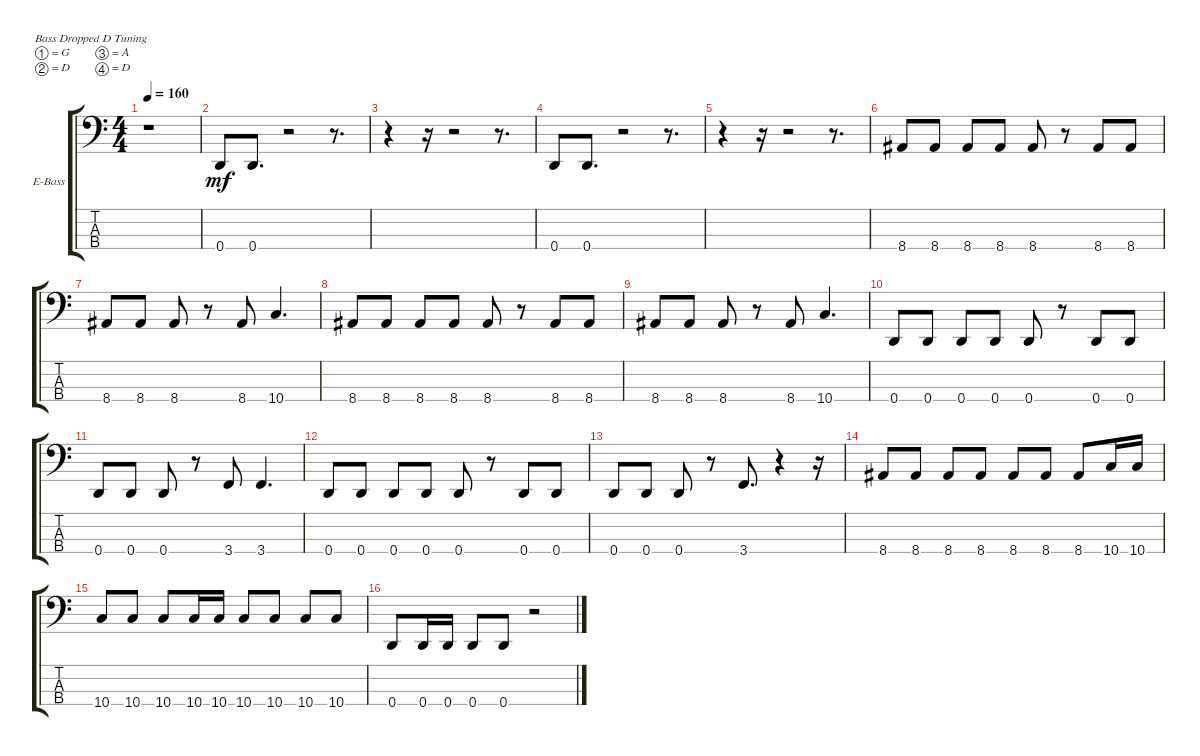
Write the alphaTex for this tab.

\bracketExtendMode groupsimilarinstruments
\firstSystemTrackNameOrientation horizontal
\otherSystemsTrackNameOrientation horizontal
\track ("Bass" "E-Bass") {instrument electricbassfinger}
\staff {score tabs}
\tuning (G2 D2 A1 D1)
\ts (4 4)
\tempo 160
\clef f4
\ks c
r.1{dy mf instrument electricbassfinger} |
0.4.8 0.4.8{d} r.2 r.8{d} |
r.4 r.16 r.2 r.8{d} |
0.4.8 0.4.8{d} r.2 r.8{d} |
r.4 r.16 r.2 r.8{d} |
8.4.8 8.4.8 8.4.8 8.4.8 8.4.8 r.8 8.4.8 8.4.8 |
8.4.8 8.4.8 8.4.8 r.8 8.4.8 10.4.4{d} |
8.4.8 8.4.8 8.4.8 8.4.8 8.4.8 r.8 8.4.8 8.4.8 |
8.4.8 8.4.8 8.4.8 r.8 8.4.8 10.4.4{d} |
0.4.8 0.4.8 0.4.8 0.4.8 0.4.8 r.8 0.4.8 0.4.8 |
0.4.8 0.4.8 0.4.8 r.8 3.4.8 3.4.4{d} |
0.4.8 0.4.8 0.4.8 0.4.8 0.4.8 r.8 0.4.8 0.4.8 |
0.4.8 0.4.8 0.4.8 r.8 3.4.8{d} r.4 r.16 |
8.4.8 8.4.8 8.4.8 8.4.8 8.4.8 8.4.8 8.4.8 10.4.16 10.4.16 |
10.4.8 10.4.8 10.4.8 10.4.16 10.4.16 10.4.8 10.4.8 10.4.8 10.4.8 |
0.4.8 0.4.16 0.4.16 0.4.8 0.4.8 r.2
